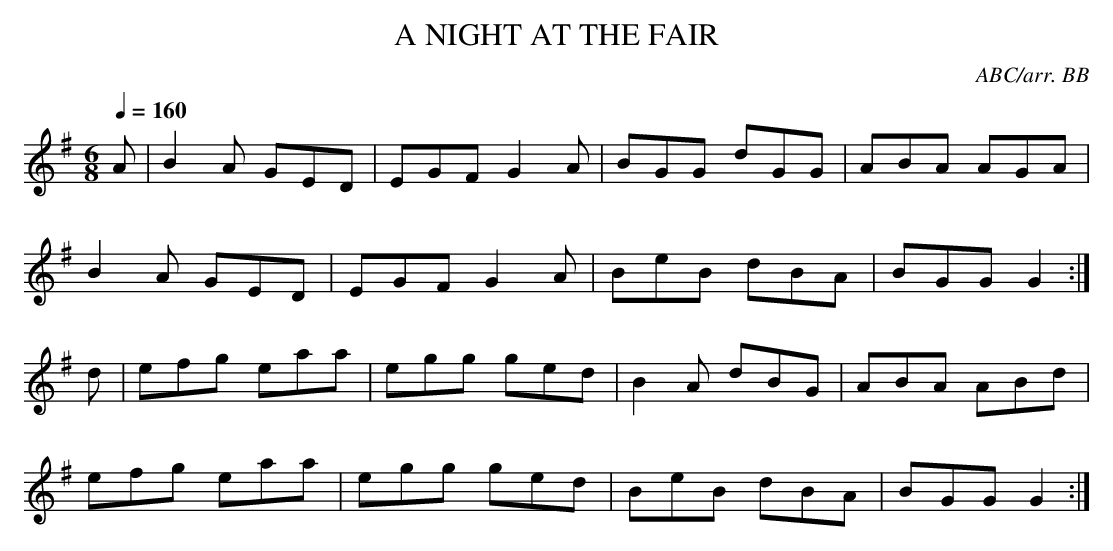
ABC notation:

X:1
T:NIGHT AT THE FAIR, A
C:ABC/arr. BB
Q:1/4=160
L:1/8
M:6/8
K:G
A|B2A GED|EGF G2A|BGG dGG|ABA AGA|
B2A GED|EGF G2A|BeB dBA|BGG G2 :|
d|efg eaa|egg ged|B2A dBG|ABA ABd|
efg eaa|egg ged|BeB dBA|BGG G2 :|
